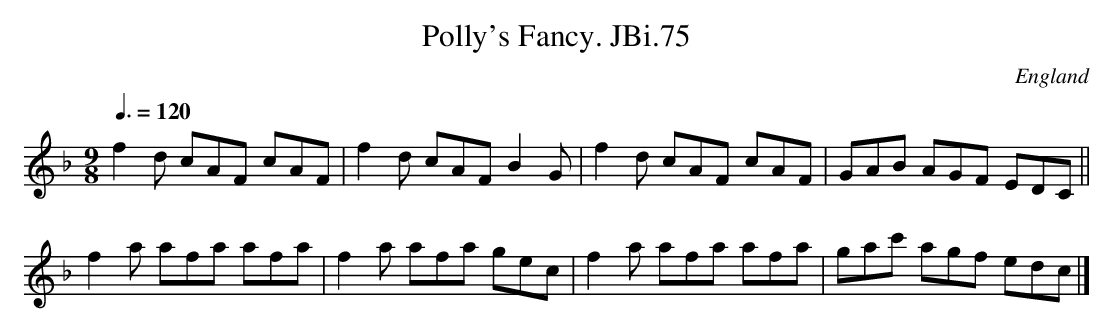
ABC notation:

X:1
T:Polly's Fancy. JBi.75
M:9/8
O:England
Q:3/8=120
K:F
f2d cAF cAF|f2d cAF B2G|f2d cAF cAF|GAB AGF EDC||!
f2a afa afa|f2a afa gec|f2a afa afa|gac' agf edc|]
